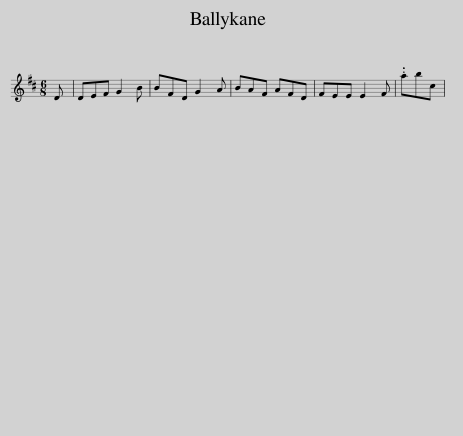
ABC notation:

X:1
L:1/8
M:6/8
I:linebreak $
K:D
V:1 treble
V:1
 D | DEF G2 B | BFD G2 A | BAF AFD | FEE E2 F | %5
 .abc | %6
